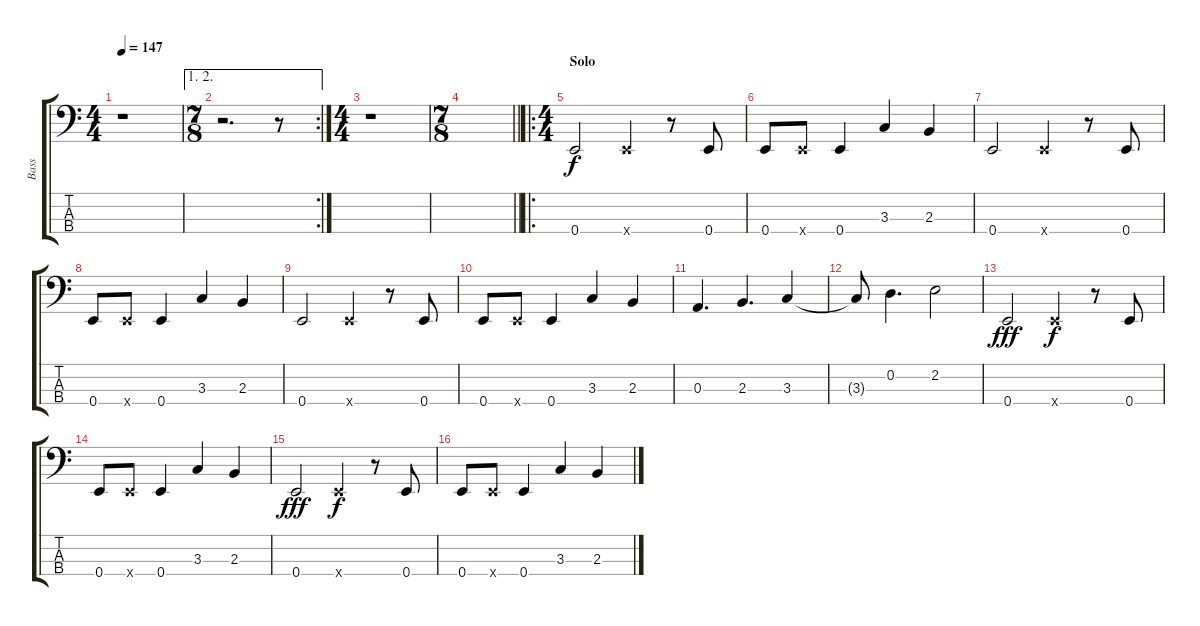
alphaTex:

\track ("Bass" "Bass") {instrument electricbassfinger}
\staff {score tabs}
\tuning (G2 D2 A1 E1) {hide}
\ts (4 4)
\tempo 147
\clef f4
\ks c
r.1{dy f} |
\ae (1 2)
\rc 2
\ts (7 8)
r.2{d} r.8 |
\ts (4 4)
r.1 |
\ts (7 8)
\barLineRight lightlight
|
\ro
\ts (4 4)
\section ("" "Solo")
0.4.2 0.4{x}.4 r.8 0.4.8 |
0.4.8 0.4{x}.8 0.4.4 3.3.4 2.3.4 |
0.4.2 0.4{x}.4 r.8 0.4.8 |
0.4.8 0.4{x}.8 0.4.4 3.3.4 2.3.4 |
0.4.2 0.4{x}.4 r.8 0.4.8 |
0.4.8 0.4{x}.8 0.4.4 3.3.4 2.3.4 |
0.3.4{d} 2.3.4{d} 3.3.4 |
3.3{t}.8 0.2.4{d} 2.2.2 |
0.4.2{dy fff} 0.4{x}.4{dy f} r.8 0.4.8 |
0.4.8 0.4{x}.8 0.4.4 3.3.4 2.3.4 |
0.4.2{dy fff} 0.4{x}.4{dy f} r.8 0.4.8 |
0.4.8 0.4{x}.8 0.4.4 3.3.4 2.3.4
